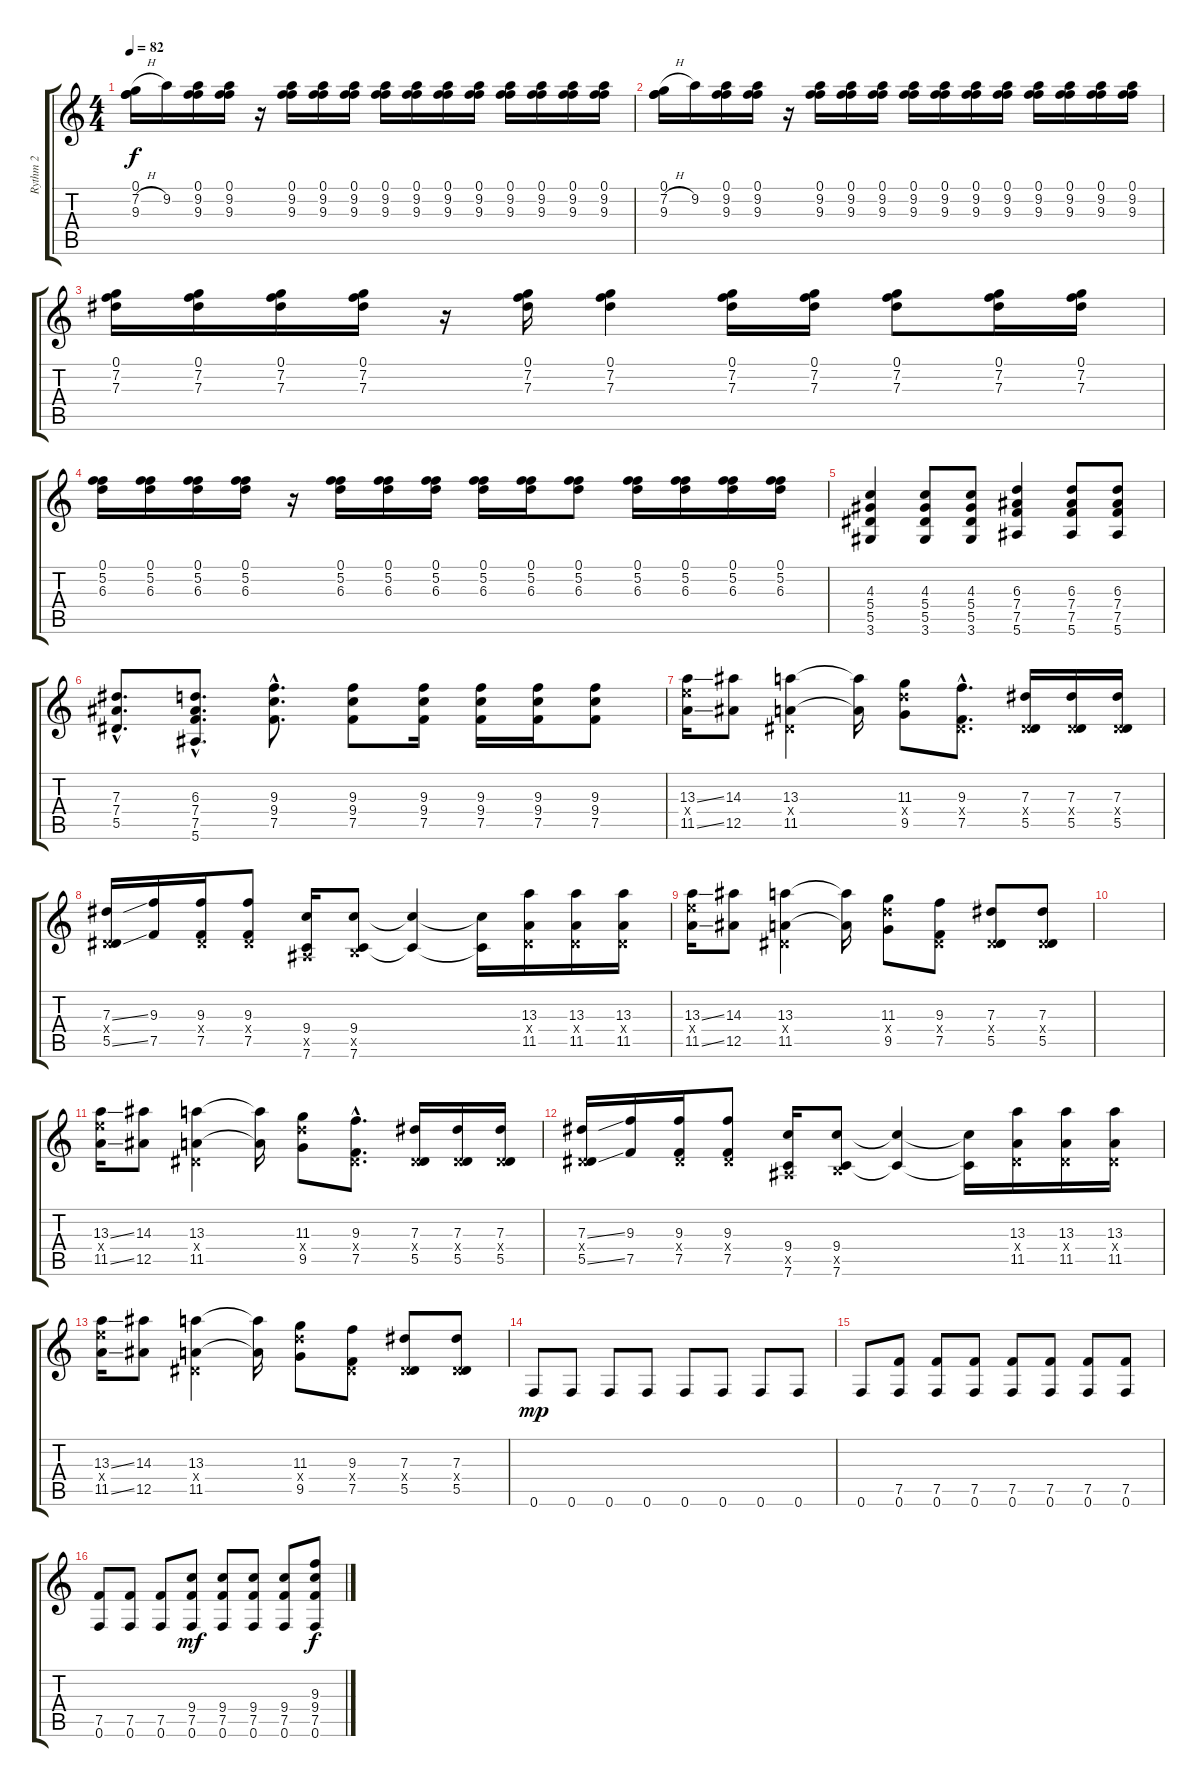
\track ("Rythm 2" "Rythm 2") {instrument overdrivenguitar}
\staff {score tabs}
\tuning (F4 C4 Ab3 Eb3 Bb2 F2) {hide}
\ts (4 4)
\tempo 82
\clef g2
\ks c
(0.1 7.2{h} 9.3).16{dy f} 9.2.16 (0.1 9.2 9.3).16 (0.1 9.2 9.3).16 r.16 (0.1 9.2 9.3).16 (0.1 9.2 9.3).16 (0.1 9.2 9.3).16 (0.1 9.2 9.3).16 (0.1 9.2 9.3).16 (0.1 9.2 9.3).16 (0.1 9.2 9.3).16 (0.1 9.2 9.3).16 (0.1 9.2 9.3).16 (0.1 9.2 9.3).16 (0.1 9.2 9.3).16 |
(0.1 7.2{h} 9.3).16 9.2.16 (0.1 9.2 9.3).16 (0.1 9.2 9.3).16 r.16 (0.1 9.2 9.3).16 (0.1 9.2 9.3).16 (0.1 9.2 9.3).16 (0.1 9.2 9.3).16 (0.1 9.2 9.3).16 (0.1 9.2 9.3).16 (0.1 9.2 9.3).16 (0.1 9.2 9.3).16 (0.1 9.2 9.3).16 (0.1 9.2 9.3).16 (0.1 9.2 9.3).16 |
(0.1 7.2 7.3).16 (0.1 7.2 7.3).16 (0.1 7.2 7.3).16 (0.1 7.2 7.3).16 r.16 (0.1 7.2 7.3).16 (0.1 7.2 7.3).4 (0.1 7.2 7.3).16 (0.1 7.2 7.3).16 (0.1 7.2 7.3).8 (0.1 7.2 7.3).16 (0.1 7.2 7.3).16 |
(0.1 5.2 6.3).16 (0.1 5.2 6.3).16 (0.1 5.2 6.3).16 (0.1 5.2 6.3).16 r.16 (0.1 5.2 6.3).16 (0.1 5.2 6.3).16 (0.1 5.2 6.3).16 (0.1 5.2 6.3).16 (0.1 5.2 6.3).16 (0.1 5.2 6.3).8 (0.1 5.2 6.3).16 (0.1 5.2 6.3).16 (0.1 5.2 6.3).16 (0.1 5.2 6.3).16 |
(4.3 5.4 5.5 3.6).4 (4.3 5.4 5.5 3.6).8 (4.3 5.4 5.5 3.6).8 (6.3 7.4 7.5 5.6).4 (6.3 7.4 7.5 5.6).8 (6.3 7.4 7.5 5.6).8 |
(7.3{hac} 7.4{hac} 5.5{hac}).8{d} (6.3{hac} 7.4{hac} 7.5{hac} 5.6{hac}).8{d} (9.3{hac} 9.4{hac} 7.5{hac}).8{d} (9.3 9.4 7.5).8 (9.3 9.4 7.5).16 (9.3 9.4 7.5).16 (9.3 9.4 7.5).16 (9.3 9.4 7.5).8 |
(13.3{ss} 13.4{x} 11.5{ss}).16 (14.3 12.5).8 (13.3 0.4{x} 11.5).4 (13.3{t} 11.5{t}).16 (11.3 11.4{x} 9.5).8 (9.3{hac} 0.4{hac x} 7.5{hac}).8{d} (7.3 0.4{x} 5.5).16 (7.3 0.4{x} 5.5).16 (7.3 0.4{x} 5.5).16 |
(7.3{ss} 0.4{x} 5.5{ss}).16 (9.3 7.5).16 (9.3 0.4{x} 7.5).16 (9.3 0.4{x} 7.5).8 (9.4 0.5{x} 7.6).16 (9.4 1.5{x} 7.6).8 (9.4{t} 7.6{t}).4 (9.4{t} 7.6{t}).16 (13.3 0.4{x} 11.5).16 (13.3 0.4{x} 11.5).16 (13.3 0.4{x} 11.5).16 |
(13.3{ss} 13.4{x} 11.5{ss}).16 (14.3 12.5).8 (13.3 0.4{x} 11.5).4 (13.3{t} 11.5{t}).16 (11.3 11.4{x} 9.5).8 (9.3 0.4{x} 7.5).8 (7.3 0.4{x} 5.5).8 (7.3 0.4{x} 5.5).8 |
|
(13.3{ss} 13.4{x} 11.5{ss}).16 (14.3 12.5).8 (13.3 0.4{x} 11.5).4 (13.3{t} 11.5{t}).16 (11.3 11.4{x} 9.5).8 (9.3{hac} 0.4{hac x} 7.5{hac}).8{d} (7.3 0.4{x} 5.5).16 (7.3 0.4{x} 5.5).16 (7.3 0.4{x} 5.5).16 |
(7.3{ss} 0.4{x} 5.5{ss}).16 (9.3 7.5).16 (9.3 0.4{x} 7.5).16 (9.3 0.4{x} 7.5).8 (9.4 0.5{x} 7.6).16 (9.4 1.5{x} 7.6).8 (9.4{t} 7.6{t}).4 (9.4{t} 7.6{t}).16 (13.3 0.4{x} 11.5).16 (13.3 0.4{x} 11.5).16 (13.3 0.4{x} 11.5).16 |
(13.3{ss} 13.4{x} 11.5{ss}).16 (14.3 12.5).8 (13.3 0.4{x} 11.5).4 (13.3{t} 11.5{t}).16 (11.3 11.4{x} 9.5).8 (9.3 0.4{x} 7.5).8 (7.3 0.4{x} 5.5).8 (7.3 0.4{x} 5.5).8 |
0.6.8{dy mp} 0.6.8 0.6.8 0.6.8 0.6.8 0.6.8 0.6.8 0.6.8 |
0.6.8 (7.5 0.6).8 (7.5 0.6).8 (7.5 0.6).8 (7.5 0.6).8 (7.5 0.6).8 (7.5 0.6).8 (7.5 0.6).8 |
(7.5 0.6).8 (7.5 0.6).8 (7.5 0.6).8 (9.4 7.5 0.6).8{dy mf} (9.4 7.5 0.6).8 (9.4 7.5 0.6).8 (9.4 7.5 0.6).8 (9.3 9.4 7.5 0.6).8{dy f}
